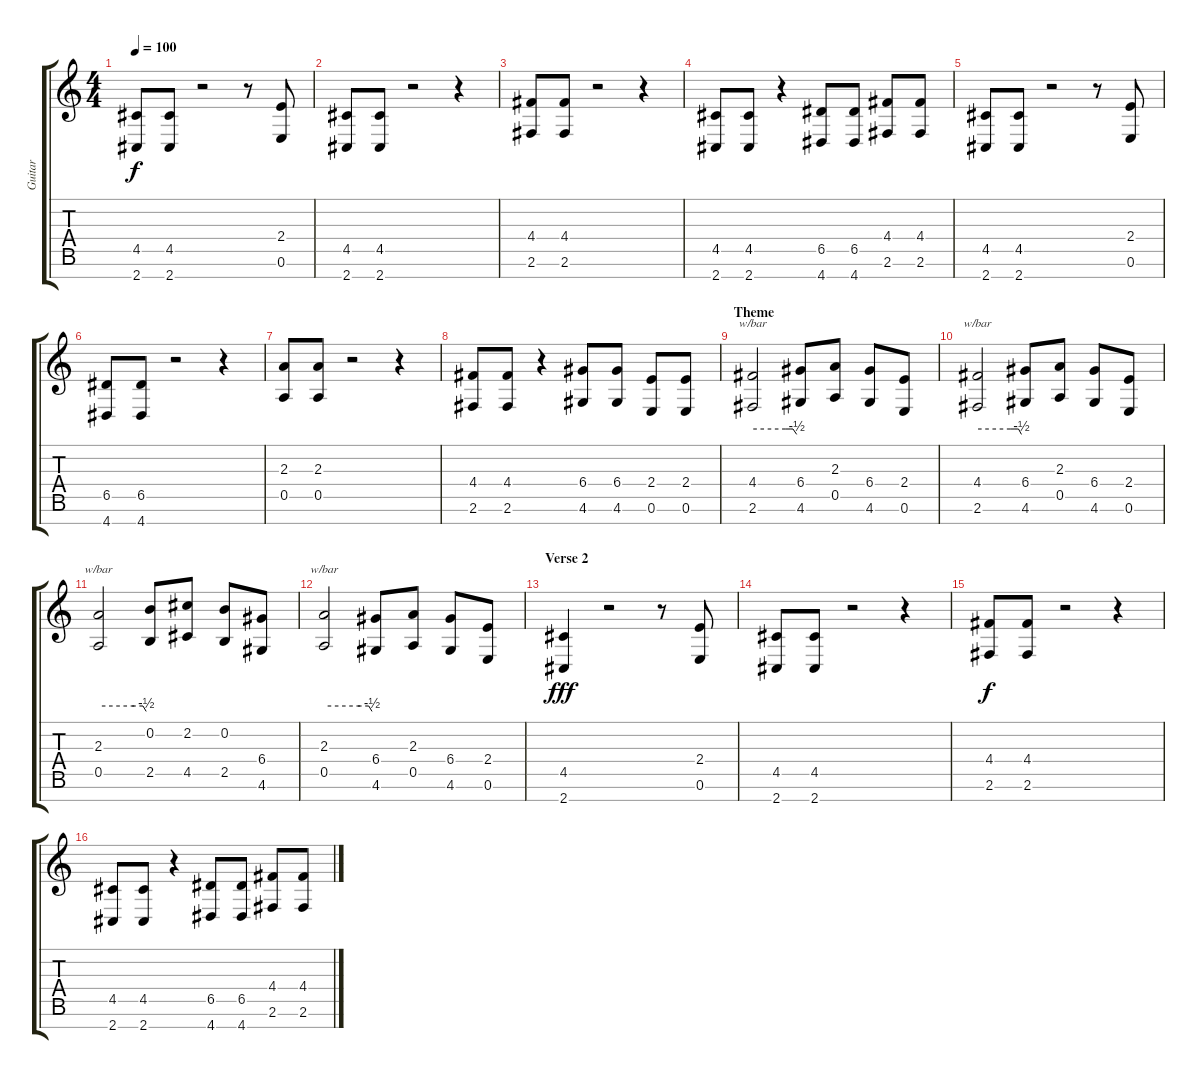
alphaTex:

\track ("Guitar" "Guitar") {instrument distortionguitar}
\staff {score tabs}
\tuning (E4 B3 G3 D3 A2 E2 B1) {hide}
\ts (4 4)
\tempo 100
\clef g2
\ks c
(4.5 2.7).8{dy f} (4.5 2.7).8 r.2 r.8 (2.4 0.6).8 |
(4.5 2.7).8 (4.5 2.7).8 r.2 r.4 |
(4.4 2.6).8 (4.4 2.6).8 r.2 r.4 |
(4.5 2.7).8 (4.5 2.7).8 r.4 (6.5 4.7).8 (6.5 4.7).8 (4.4 2.6).8 (4.4 2.6).8 |
(4.5 2.7).8 (4.5 2.7).8 r.2 r.8 (2.4 0.6).8 |
(6.5 4.7).8 (6.5 4.7).8 r.2 r.4 |
(2.3 0.5).8 (2.3 0.5).8 r.2 r.4 |
(4.4 2.6).8 (4.4 2.6).8 r.4 (6.4 4.6).8 (6.4 4.6).8 (2.4 0.6).8 (2.4 0.6).8 |
\section ("" "Theme")
(4.4 2.6).2{tbe (custom default 0 0 45 0 52 0 55 0 60 -2)} (6.4 4.6).8 (2.3 0.5).8 (6.4 4.6).8 (2.4 0.6).8 |
(4.4 2.6).2{tbe (custom default 0 0 45 0 50 0 54 0 56 0 60 -2)} (6.4 4.6).8 (2.3 0.5).8 (6.4 4.6).8 (2.4 0.6).8 |
(2.3 0.5).2{tbe (custom default 0 0 45 0 56 0 60 -2)} (0.2 2.5).8 (2.2 4.5).8 (0.2 2.5).8 (6.4 4.6).8 |
(2.3 0.5).2{tbe (custom default 0 0 45 0 56 0 60 -2)} (6.4 4.6).8 (2.3 0.5).8 (6.4 4.6).8 (2.4 0.6).8 |
\section ("" "Verse 2")
(4.5 2.7).4{dy fff} r.2 r.8 (2.4 0.6).8 |
(4.5 2.7).8 (4.5 2.7).8 r.2 r.4 |
(4.4 2.6).8{dy f} (4.4 2.6).8 r.2 r.4 |
(4.5 2.7).8 (4.5 2.7).8 r.4 (6.5 4.7).8 (6.5 4.7).8 (4.4 2.6).8 (4.4 2.6).8
